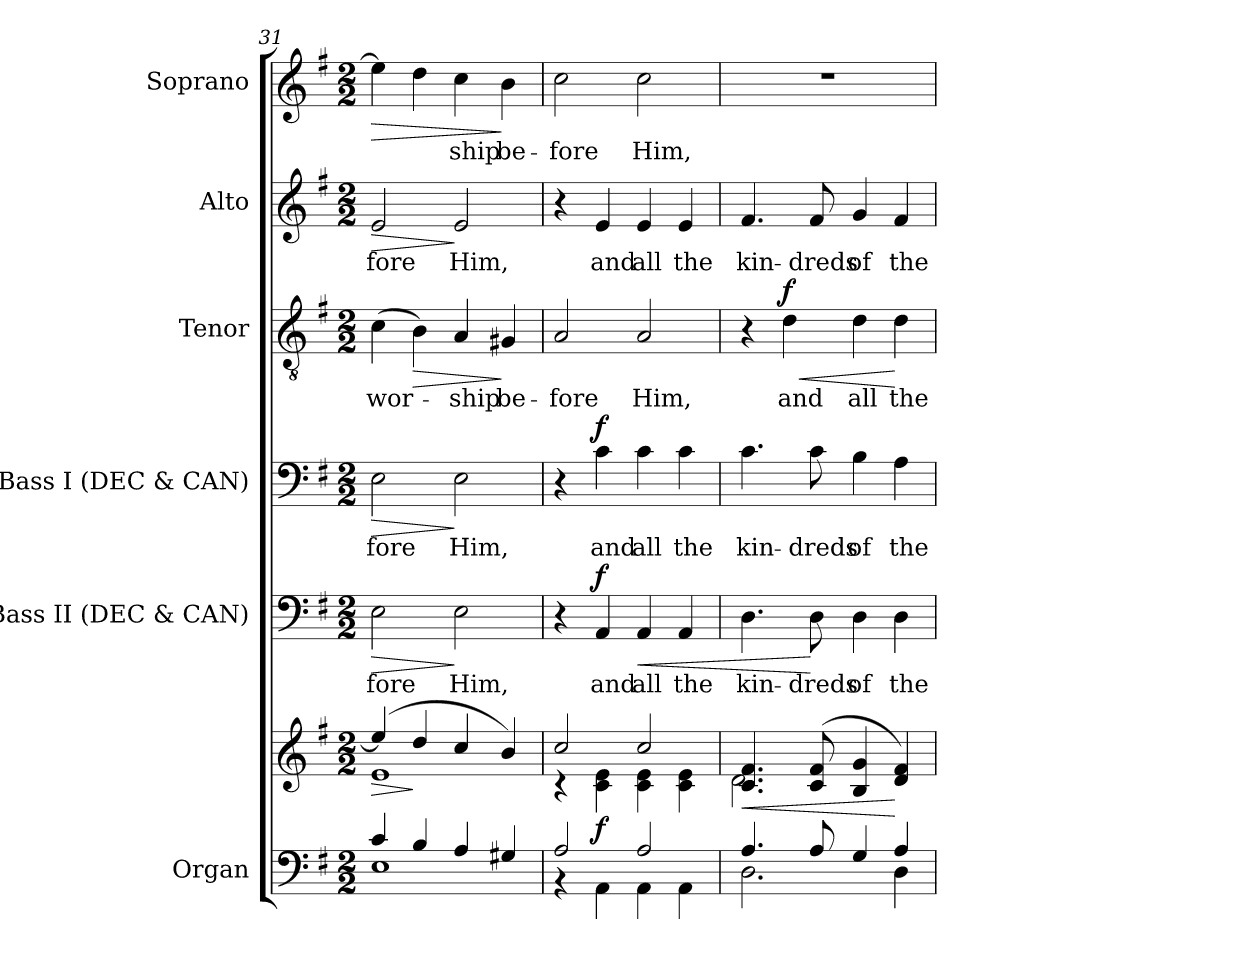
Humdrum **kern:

**kern	**kern	**dynam	**kern	**text	**dynam	**kern	**text	**dynam	**kern	**text	**dynam	**kern	**text	**dynam	**kern	**text	**dynam
*part6	*part6	*part6	*part5	*part5	*part5	*part4	*part4	*part4	*part3	*part3	*part3	*part2	*part2	*part2	*part1	*part1	*part1
*staff7	*staff6	*staff6/7	*staff5	*staff5	*staff5	*staff4	*staff4	*staff4	*staff3	*staff3	*staff3	*staff2	*staff2	*staff2	*staff1	*staff1	*staff1
*I"Organ	*	*	*I"Bass II (DEC & CAN)	*	*	*I"Bass I (DEC & CAN)	*	*	*I"Tenor	*	*	*I"Alto	*	*	*I"Soprano	*	*
*I'Org.	*	*	*I'B II.	*	*	*I'B I.	*	*	*I'T.	*	*	*I'A.	*	*	*I'S.	*	*
*clefF4	*clefG2	*	*clefF4	*	*	*clefF4	*	*	*clefGv2	*	*	*clefG2	*	*	*clefG2	*	*
*	*	*	*	*	*	*	*	*	*ITrd7c12	*	*	*	*	*	*	*	*
*k[f#]	*k[f#]	*	*k[f#]	*	*	*k[f#]	*	*	*k[f#]	*	*	*k[f#]	*	*	*k[f#]	*	*
*G:	*G:	*	*G:	*	*	*G:	*	*	*G:	*	*	*G:	*	*	*G:	*	*
*M2/2	*M2/2	*	*M2/2	*	*	*M2/2	*	*	*M2/2	*	*	*M2/2	*	*	*M2/2	*	*
=31	=31	=31	=31	=31	=31	=31	=31	=31	=31	=31	=31	=31	=31	=31	=31	=31	=31
*^	*	*	*	*	*	*	*	*	*	*	*	*	*	*	*	*	*
!	!	!	!LO:HP:b	!	!	!	!	!	!	!	!	!	!	!	!	!	!	!
*	*	*^	*	*	*	*	*	*	*	*	*	*	*	*	*	*	*	*
!	!	!	!	!	!	!LO:LY:b:color=#000000	!LO:HP:b	!	!	!	!	!	!	!	!	!	!	!	!
!	!	!	!	!	!	!	!	!	!LO:LY:b:color=#000000	!LO:HP:b	!	!	!	!	!	!	!	!	!
!	!	!	!	!	!	!	!	!	!	!	!	!LO:LY:b:color=#000000	!	!	!	!	!	!	!
!	!	!	!	!	!	!	!	!	!	!	!	!	!	!	!LO:LY:b:color=#000000	!LO:HP:b	!	!	!LO:HP:b
4ci/	1Ei	(4eei/]	1ei	>	2Ei\	-fore	>	2Ei\	-fore	>	(4Ci\	wor-	.	2ei/	-fore	>	4eei\]	.	>
!	!	!	!	!	!	!	!	!	!	!	!	!	!LO:HP:b	!	!	!	!	!	!
4Bi/	.	4ddi/	.	]	.	.	.	.	.	.	4BBi\)	.	>	.	.	.	4ddi\	.	.
!	!	!	!	!	!	!LO:LY:b:color=#000000	!	!	!	!	!	!	!	!	!	!	!	!	!
!	!	!	!	!	!	!	!	!	!LO:LY:b:color=#000000	!	!	!	!	!	!	!	!	!	!
!	!	!	!	!	!	!	!	!	!	!	!	!LO:LY:b:color=#000000	!	!	!	!	!	!	!
!	!	!	!	!	!	!	!	!	!	!	!	!	!	!	!LO:LY:b:color=#000000	!	!	!	!
!	!	!	!	!	!	!	!	!	!	!	!	!	!	!	!	!	!	!LO:LY:b:color=#000000	!
4Ai/	.	4cci/	.	.	2Ei\	Him,	]	2Ei\	Him,	]	4AAi/	-ship	.	2ei/	Him,	]	4cci\	-ship	.
!	!	!	!	!	!	!	!	!	!	!	!	!LO:LY:b:color=#000000	!	!	!	!	!	!	!
!	!	!	!	!	!	!	!	!	!	!	!	!	!	!	!	!	!	!LO:LY:b:color=#000000	!
4G#Xi/	.	4bi/)	.	.	.	.	.	.	.	.	4GG#Xi/	be-	]	.	.	.	4bi\	be-	]
=32	=32	=32	=32	=32	=32	=32	=32	=32	=32	=32	=32	=32	=32	=32	=32	=32	=32	=32	=32
!	!	!	!	!	!	!	!	!	!	!	!	!LO:LY:b:color=#000000	!	!	!	!	!	!	!
!	!	!	!	!	!	!	!	!	!	!	!	!	!	!	!	!	!	!LO:LY:b:color=#000000	!
2Ai/	4r	2cci/	4r	.	4r	.	.	4r	.	.	2AAi/	-fore	.	4r	.	.	2cci\	-fore	.
!	!	!	!	!	!	!LO:LY:b:color=#000000	!	!	!	!	!	!	!	!	!	!	!	!	!
!	!	!	!	!	!	!	!	!	!LO:LY:b:color=#000000	!	!	!	!	!	!	!	!	!	!
!	!	!	!	!	!	!	!	!	!	!	!	!	!	!	!LO:LY:b:color=#000000	!	!	!	!
.	4AAi\	.	4ci\ 4ei	f	4AAi/	and	f	4ci\	and	f	.	.	.	4ei/	and	.	.	.	.
!	!	!	!	!	!	!LO:LY:b:color=#000000	!LO:HP:b	!	!	!	!	!	!	!	!	!	!	!	!
!	!	!	!	!	!	!	!	!	!LO:LY:b:color=#000000	!	!	!	!	!	!	!	!	!	!
!	!	!	!	!	!	!	!	!	!	!	!	!LO:LY:b:color=#000000	!	!	!	!	!	!	!
!	!	!	!	!	!	!	!	!	!	!	!	!	!	!	!LO:LY:b:color=#000000	!	!	!	!
!	!	!	!	!	!	!	!	!	!	!	!	!	!	!	!	!	!	!LO:LY:b:color=#000000	!
2Ai/	4AAi\	2cci/	4ci\ 4ei	.	4AAi/	all	<	4ci\	all	.	2AAi/	Him,	.	4ei/	all	.	2cci\	Him,	.
!	!	!	!	!	!	!LO:LY:b:color=#000000	!	!	!	!	!	!	!	!	!	!	!	!	!
!	!	!	!	!	!	!	!	!	!LO:LY:b:color=#000000	!	!	!	!	!	!	!	!	!	!
!	!	!	!	!	!	!	!	!	!	!	!	!	!	!	!LO:LY:b:color=#000000	!	!	!	!
.	4AAi\	.	4ci\ 4ei	.	4AAi/	the	.	4ci\	the	.	.	.	.	4ei/	the	.	.	.	.
=33	=33	=33	=33	=33	=33	=33	=33	=33	=33	=33	=33	=33	=33	=33	=33	=33	=33	=33	=33
!	!	!	!	!LO:HP:b	!	!	!	!	!	!	!	!	!	!	!	!	!	!	!
!	!	!	!	!	!	!LO:LY:b:color=#000000	!	!	!	!	!	!	!	!	!	!	!	!	!
!	!	!	!	!	!	!	!	!	!LO:LY:b:color=#000000	!	!	!	!	!	!	!	!	!	!
!	!	!	!	!	!	!	!	!	!	!	!	!	!	!	!LO:LY:b:color=#000000	!	!	!	!
4.Ai/	2.Di\	4.ci/ 4.f#i	2.di\	<	4.Di\	kin-	.	4.ci\	kin-	.	4r	.	.	4.f#i/	kin-	.	1r	.	.
!	!	!	!	!	!	!	!	!	!	!	!	!LO:LY:b:color=#000000	!LO:HP:b	!	!	!	!	!	!
.	.	.	.	.	.	.	.	.	.	.	4Di\	and	< f	.	.	.	.	.	.
!	!	!	!	!	!	!LO:LY:b:color=#000000	!	!	!	!	!	!	!	!	!	!	!	!	!
!	!	!	!	!	!	!	!	!	!LO:LY:b:color=#000000	!	!	!	!	!	!	!	!	!	!
!	!	!	!	!	!	!	!	!	!	!	!	!	!	!	!LO:LY:b:color=#000000	!	!	!	!
8Ai/	.	(8ci/ 8f#i	.	.	8Di\	-dreds	[	8ci\	-dreds	.	.	.	.	8f#i/	-dreds	.	.	.	.
!	!	!	!	!	!	!LO:LY:b:color=#000000	!	!	!	!	!	!	!	!	!	!	!	!	!
!	!	!	!	!	!	!	!	!	!LO:LY:b:color=#000000	!	!	!	!	!	!	!	!	!	!
!	!	!	!	!	!	!	!	!	!	!	!	!LO:LY:b:color=#000000	!	!	!	!	!	!	!
!	!	!	!	!	!	!	!	!	!	!	!	!	!	!	!LO:LY:b:color=#000000	!	!	!	!
4Gi/	.	4Bi/ 4gi	.	.	4Di\	of	.	4Bi\	of	.	4Di\	all	.	4gi/	of	.	.	.	.
!	!	!	!	!	!	!LO:LY:b:color=#000000	!	!	!	!	!	!	!	!	!	!	!	!	!
!	!	!	!	!	!	!	!	!	!LO:LY:b:color=#000000	!	!	!	!	!	!	!	!	!	!
!	!	!	!	!	!	!	!	!	!	!	!	!LO:LY:b:color=#000000	!	!	!	!	!	!	!
!	!	!	!	!	!	!	!	!	!	!	!	!	!	!	!LO:LY:b:color=#000000	!	!	!	!
4Ai/	4Di\	4di/ 4f#i)	4ryy	[	4Di\	the	.	4Ai\	the	.	4Di\	the	[	4f#i/	the	.	.	.	.
*v	*v	*	*	*	*	*	*	*	*	*	*	*	*	*	*	*	*	*	*
*	*v	*v	*	*	*	*	*	*	*	*	*	*	*	*	*	*	*	*
=	=	=	=	=	=	=	=	=	=	=	=	=	=	=	=	=	=
*-	*-	*-	*-	*-	*-	*-	*-	*-	*-	*-	*-	*-	*-	*-	*-	*-	*-
